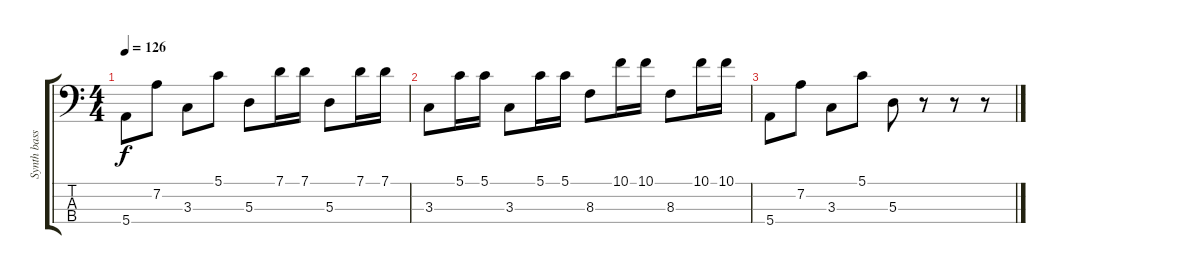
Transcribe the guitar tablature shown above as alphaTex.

\track ("Synth bass 2" "Synth bass") {instrument synthbass1}
\staff {score tabs}
\tuning (G2 D2 A1 E1) {hide}
\ts (4 4)
\tempo 126
\clef f4
\ks c
5.4.8{dy f} 7.2.8 3.3.8 5.1.8 5.3.8 7.1.16 7.1.16 5.3.8 7.1.16 7.1.16 |
3.3.8 5.1.16 5.1.16 3.3.8 5.1.16 5.1.16 8.3.8 10.1.16 10.1.16 8.3.8 10.1.16 10.1.16 |
5.4.8 7.2.8 3.3.8 5.1.8 5.3.8 r.8 r.8 r.8
